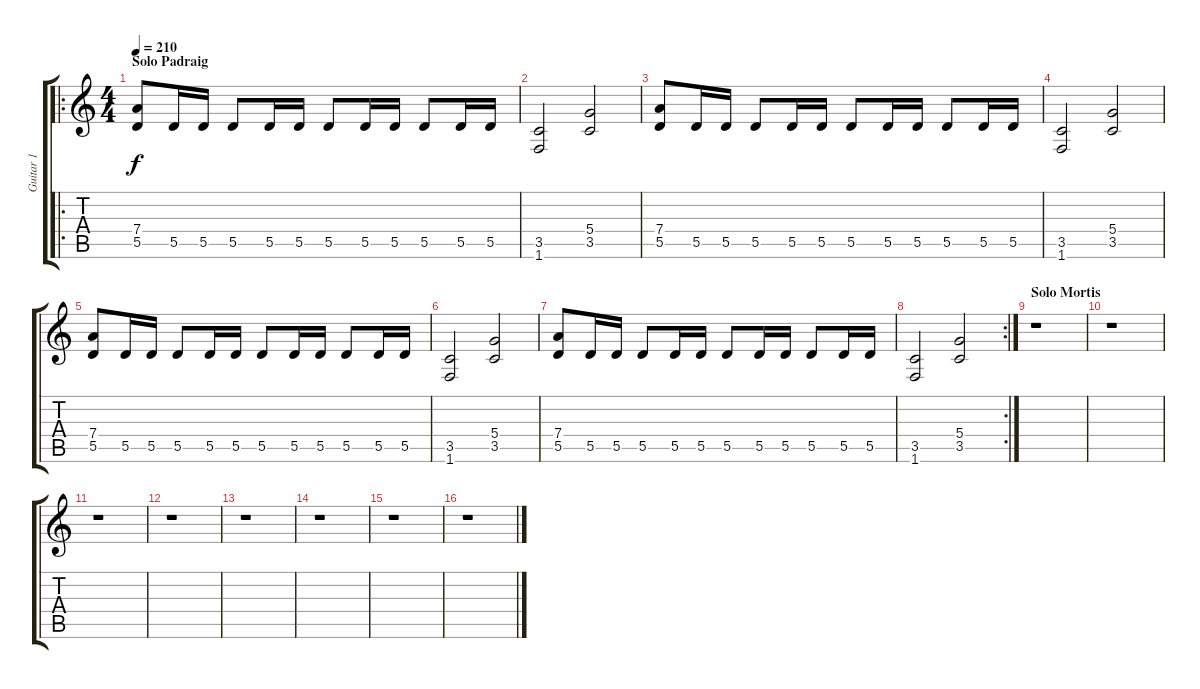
\track ("Guitar 1" "Guitar 1") {instrument distortionguitar}
\staff {score tabs}
\tuning (E4 B3 G3 D3 A2 E2) {hide}
\ro
\ts (4 4)
\section ("" "Solo Padraig")
\tempo 210
\clef g2
\ks c
(7.4 5.5).8{dy f} 5.5.16 5.5.16 5.5.8 5.5.16 5.5.16 5.5.8 5.5.16 5.5.16 5.5.8 5.5.16 5.5.16 |
(3.5 1.6).2 (5.4 3.5).2 |
(7.4 5.5).8 5.5.16 5.5.16 5.5.8 5.5.16 5.5.16 5.5.8 5.5.16 5.5.16 5.5.8 5.5.16 5.5.16 |
(3.5 1.6).2 (5.4 3.5).2 |
(7.4 5.5).8 5.5.16 5.5.16 5.5.8 5.5.16 5.5.16 5.5.8 5.5.16 5.5.16 5.5.8 5.5.16 5.5.16 |
(3.5 1.6).2 (5.4 3.5).2 |
(7.4 5.5).8 5.5.16 5.5.16 5.5.8 5.5.16 5.5.16 5.5.8 5.5.16 5.5.16 5.5.8 5.5.16 5.5.16 |
\rc 2
(3.5 1.6).2 (5.4 3.5).2 |
\section ("" "Solo Mortis")
r.1 |
r.1 |
r.1 |
r.1 |
r.1 |
r.1 |
r.1 |
r.1
